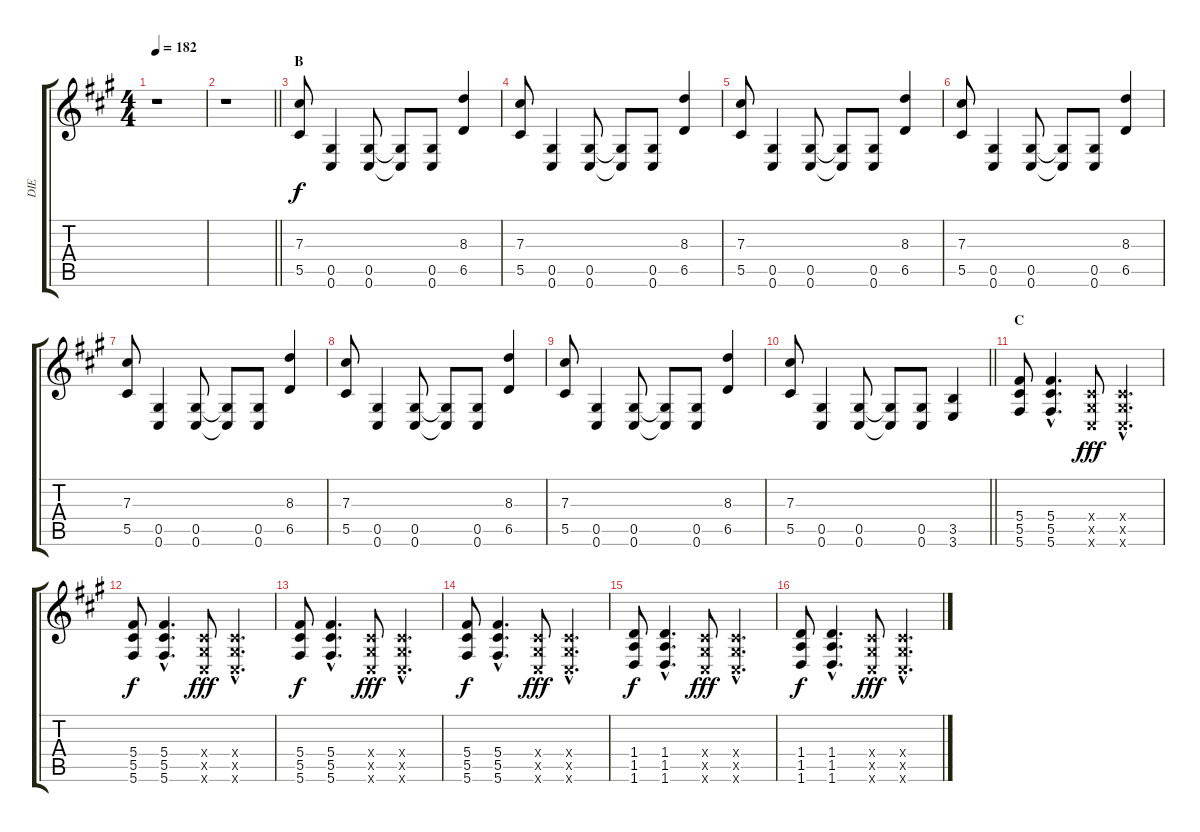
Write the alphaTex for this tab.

\track ("DIE" "DIE") {instrument distortionguitar}
\staff {score tabs}
\tuning (Eb4 Bb3 Gb3 Db3 Ab2 Db2) {hide}
\ts (4 4)
\tempo 182
\clef g2
\ks a
r.1{dy fff} |
\barLineRight lightlight
r.1 |
\section ("" "B")
(7.3 5.5).8{dy f volume 12 balance 14 instrument distortionguitar} (0.5 0.6).4 (0.5 0.6).8 (0.5{t} 0.6{t}).8 (0.5 0.6).8 (8.3 6.5).4 |
(7.3 5.5).8 (0.5 0.6).4 (0.5 0.6).8 (0.5{t} 0.6{t}).8 (0.5 0.6).8 (8.3 6.5).4 |
(7.3 5.5).8 (0.5 0.6).4 (0.5 0.6).8 (0.5{t} 0.6{t}).8 (0.5 0.6).8 (8.3 6.5).4 |
(7.3 5.5).8 (0.5 0.6).4 (0.5 0.6).8 (0.5{t} 0.6{t}).8 (0.5 0.6).8 (8.3 6.5).4 |
(7.3 5.5).8 (0.5 0.6).4 (0.5 0.6).8 (0.5{t} 0.6{t}).8 (0.5 0.6).8 (8.3 6.5).4 |
(7.3 5.5).8 (0.5 0.6).4 (0.5 0.6).8 (0.5{t} 0.6{t}).8 (0.5 0.6).8 (8.3 6.5).4 |
(7.3 5.5).8 (0.5 0.6).4 (0.5 0.6).8 (0.5{t} 0.6{t}).8 (0.5 0.6).8 (8.3 6.5).4 |
\barLineRight lightlight
(7.3 5.5).8 (0.5 0.6).4 (0.5 0.6).8 (0.5{t} 0.6{t}).8 (0.5 0.6).8 (3.5 3.6).4 |
\section ("" "C")
(5.4 5.5 5.6).8 (5.4{hac} 5.5{hac} 5.6{hac}).4{d} (0.4{x} 0.5{x} 0.6{x}).8{dy fff} (0.4{hac x} 0.5{hac x} 0.6{hac x}).4{d} |
(5.4 5.5 5.6).8{dy f} (5.4{hac} 5.5{hac} 5.6{hac}).4{d} (0.4{x} 0.5{x} 0.6{x}).8{dy fff} (0.4{hac x} 0.5{hac x} 0.6{hac x}).4{d} |
(5.4 5.5 5.6).8{dy f} (5.4{hac} 5.5{hac} 5.6{hac}).4{d} (0.4{x} 0.5{x} 0.6{x}).8{dy fff} (0.4{hac x} 0.5{hac x} 0.6{hac x}).4{d} |
(5.4 5.5 5.6).8{dy f} (5.4{hac} 5.5{hac} 5.6{hac}).4{d} (0.4{x} 0.5{x} 0.6{x}).8{dy fff} (0.4{hac x} 0.5{hac x} 0.6{hac x}).4{d} |
(1.4 1.5 1.6).8{dy f} (1.4{hac} 1.5{hac} 1.6{hac}).4{d} (0.4{x} 0.5{x} 0.6{x}).8{dy fff} (0.4{hac x} 0.5{hac x} 0.6{hac x}).4{d} |
(1.4 1.5 1.6).8{dy f} (1.4{hac} 1.5{hac} 1.6{hac}).4{d} (0.4{x} 0.5{x} 0.6{x}).8{dy fff} (0.4{hac x} 0.5{hac x} 0.6{hac x}).4{d}
